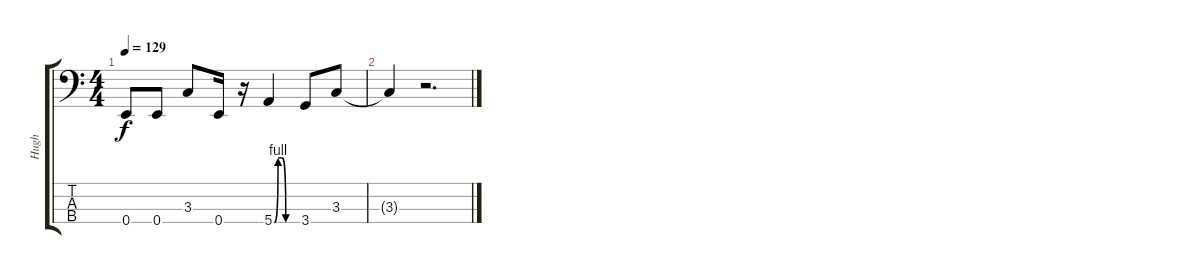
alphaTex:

\track ("Hugh" "Hugh") {instrument electricbassfinger}
\staff {score tabs}
\tuning (G2 D2 A1 E1) {hide}
\ts (4 4)
\tempo 129
\clef f4
\ks c
0.4{t}.8{dy f} 0.4.8 3.3.8 0.4.16 r.16 5.4{be (custom 0 0 10 4 20 4 30 0 60 0)}.4 3.4.8 3.3.8 |
3.3{t}.4 r.2{d}
